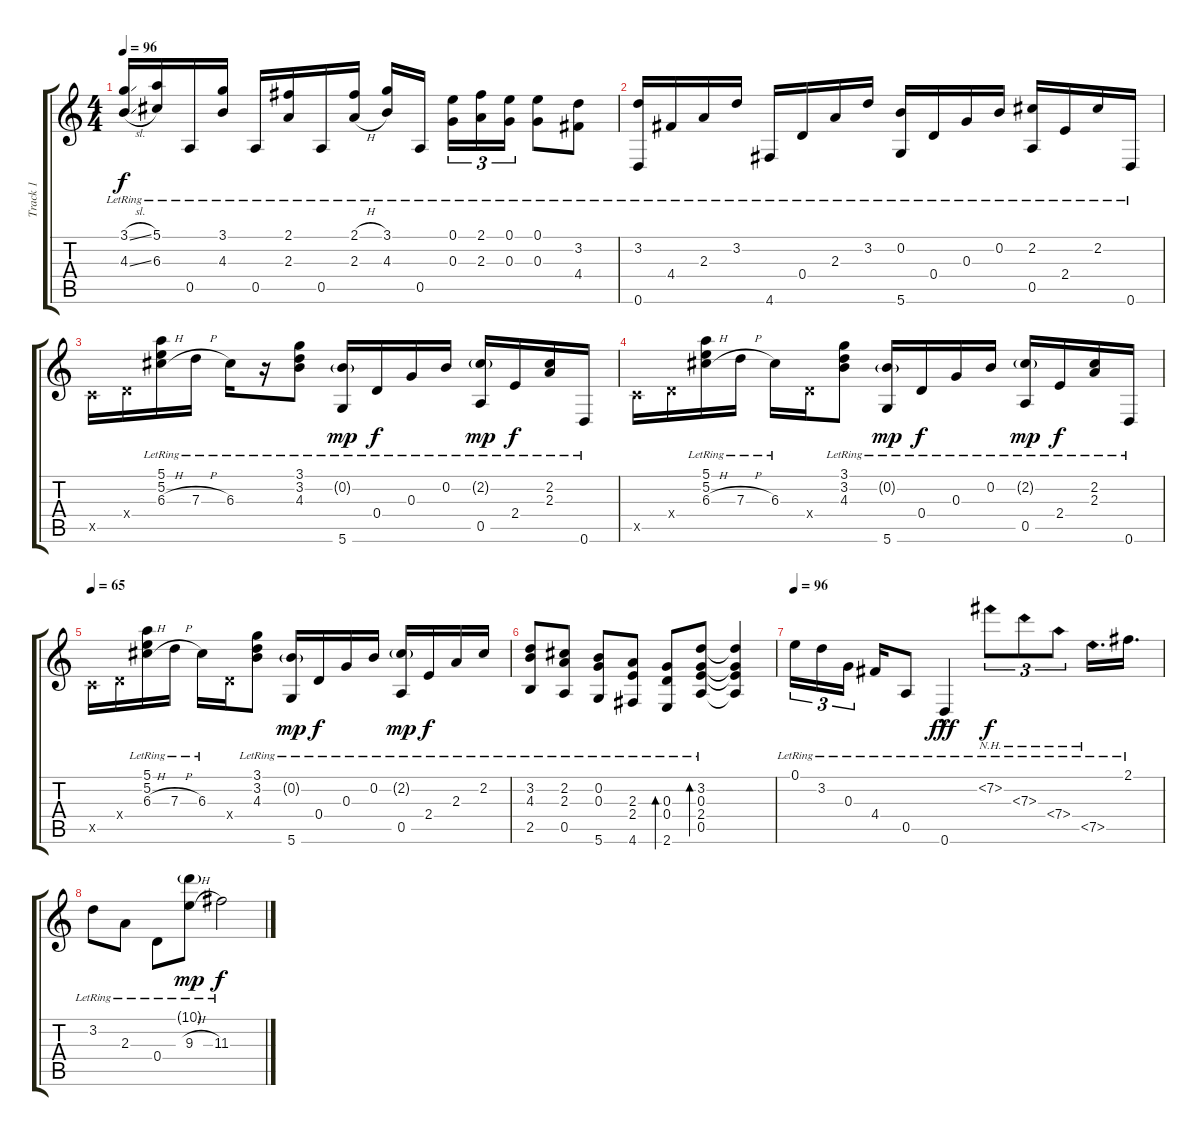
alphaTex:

\track ("Track 1" "Track 1") {instrument acousticguitarsteel}
\staff {score tabs}
\tuning (E4 B3 G3 D3 A2 D2) {hide}
\ts (4 4)
\tempo 96
\clef g2
\ks c
(3.1{sl lr} 4.3{sl lr}).16{dy f} (5.1{lr} 6.3{lr}).16 0.5{lr}.16 (3.1{lr} 4.3{lr}).16 0.5{lr}.16 (2.1{lr} 2.3{lr}).16 0.5{lr}.16 (2.1{h lr} 2.3{h lr}).16 (3.1{lr} 4.3{lr}).16 0.5{lr}.16{beam splitsecondary} (0.1{lr} 0.3{lr}).16{tu (3 2)} (2.1{lr} 2.3{lr}).16{tu (3 2)} (0.1{lr} 0.3{lr}).16{tu (3 2)} (0.1{lr} 0.3{lr}).8 (3.2{lr} 4.4{lr}).8 |
(3.2{lr} 0.6{lr}).16 4.4{lr}.16 2.3{lr}.16 3.2{lr}.16 4.6{lr}.16 0.4{lr}.16 2.3{lr}.16 3.2{lr}.16 (0.2{lr} 5.6{lr}).16 0.4{lr}.16 0.3{lr}.16 0.2{lr}.16 (2.2{lr} 0.5{lr}).16 2.4{lr}.16 2.2{lr}.16 0.6{lr}.16 |
3.5{x}.16 0.4{x}.16 (5.1{lr} 5.2{lr} 6.3{h lr}).16 7.3{h lr}.16 6.3{lr}.16 r.16 (3.1{lr} 3.2{lr} 4.3{lr}).8 (0.2{g lr} 5.6{lr}).16{dy mp} 0.4{lr}.16{dy f} 0.3{lr}.16 0.2{lr}.16 (2.2{g lr} 0.5{lr}).16{dy mp} 2.4{lr}.16{dy f} (2.2{lr} 2.3{lr}).16 0.6{lr}.16 |
3.5{x}.16 0.4{x}.16 (5.1{lr} 5.2{lr} 6.3{h lr}).16 7.3{h lr}.16 6.3{lr}.16 0.4{x}.16 (3.1{lr} 3.2{lr} 4.3{lr}).8 (0.2{g lr} 5.6{lr}).16{dy mp} 0.4{lr}.16{dy f} 0.3{lr}.16 0.2{lr}.16 (2.2{g lr} 0.5{lr}).16{dy mp} 2.4{lr}.16{dy f} (2.2{lr} 2.3{lr}).16 0.6{lr}.16 |
\tempo 65
3.5{x}.16 0.4{x}.16 (5.1{lr} 5.2{lr} 6.3{h lr}).16 7.3{h lr}.16 6.3{lr}.16 0.4{x}.16 (3.1{lr} 3.2{lr} 4.3{lr}).8 (0.2{g lr} 5.6{lr}).16{dy mp} 0.4{lr}.16{dy f} 0.3{lr}.16 0.2{lr}.16 (2.2{g lr} 0.5{lr}).16{dy mp} 2.4{lr}.16{dy f} 2.3{lr}.16 2.2{lr}.16 |
(3.2{lr} 4.3{lr} 2.5{lr}).8 (2.2{lr} 2.3{lr} 0.5{lr}).8 (0.2{lr} 0.3{lr} 5.6{lr}).8 (2.3{lr} 2.4{lr} 4.6{lr}).8 (0.3{lr} 0.4{lr} 2.6{lr}).8{bd 240} (3.2{lr} 0.3{lr} 2.4{lr} 0.5{lr}).8{bd 240} (3.2{t} 0.3{t} 2.4{t} 0.5{t}).4 |
\tempo 96
0.1{lr}.16{tu (3 2)} 3.2{lr}.16{tu (3 2)} 0.3{lr}.16{tu (3 2) beam splitsecondary} 4.4{lr}.16 0.5{lr}.8 0.6{hac lr}.4{dy fff} 7.2{nh lr}.8{tu (3 2) dy f} 7.3{nh lr}.8{tu (3 2)} 7.4{nh lr}.8{tu (3 2)} 7.5{nh lr}.16{d} 2.1{lr}.16{d} |
3.2{lr}.8 2.3{lr}.8 0.4{lr}.8 (10.1{g lr} 9.3{h lr}).8{dy mp} 11.3{lr}.2{dy f}
